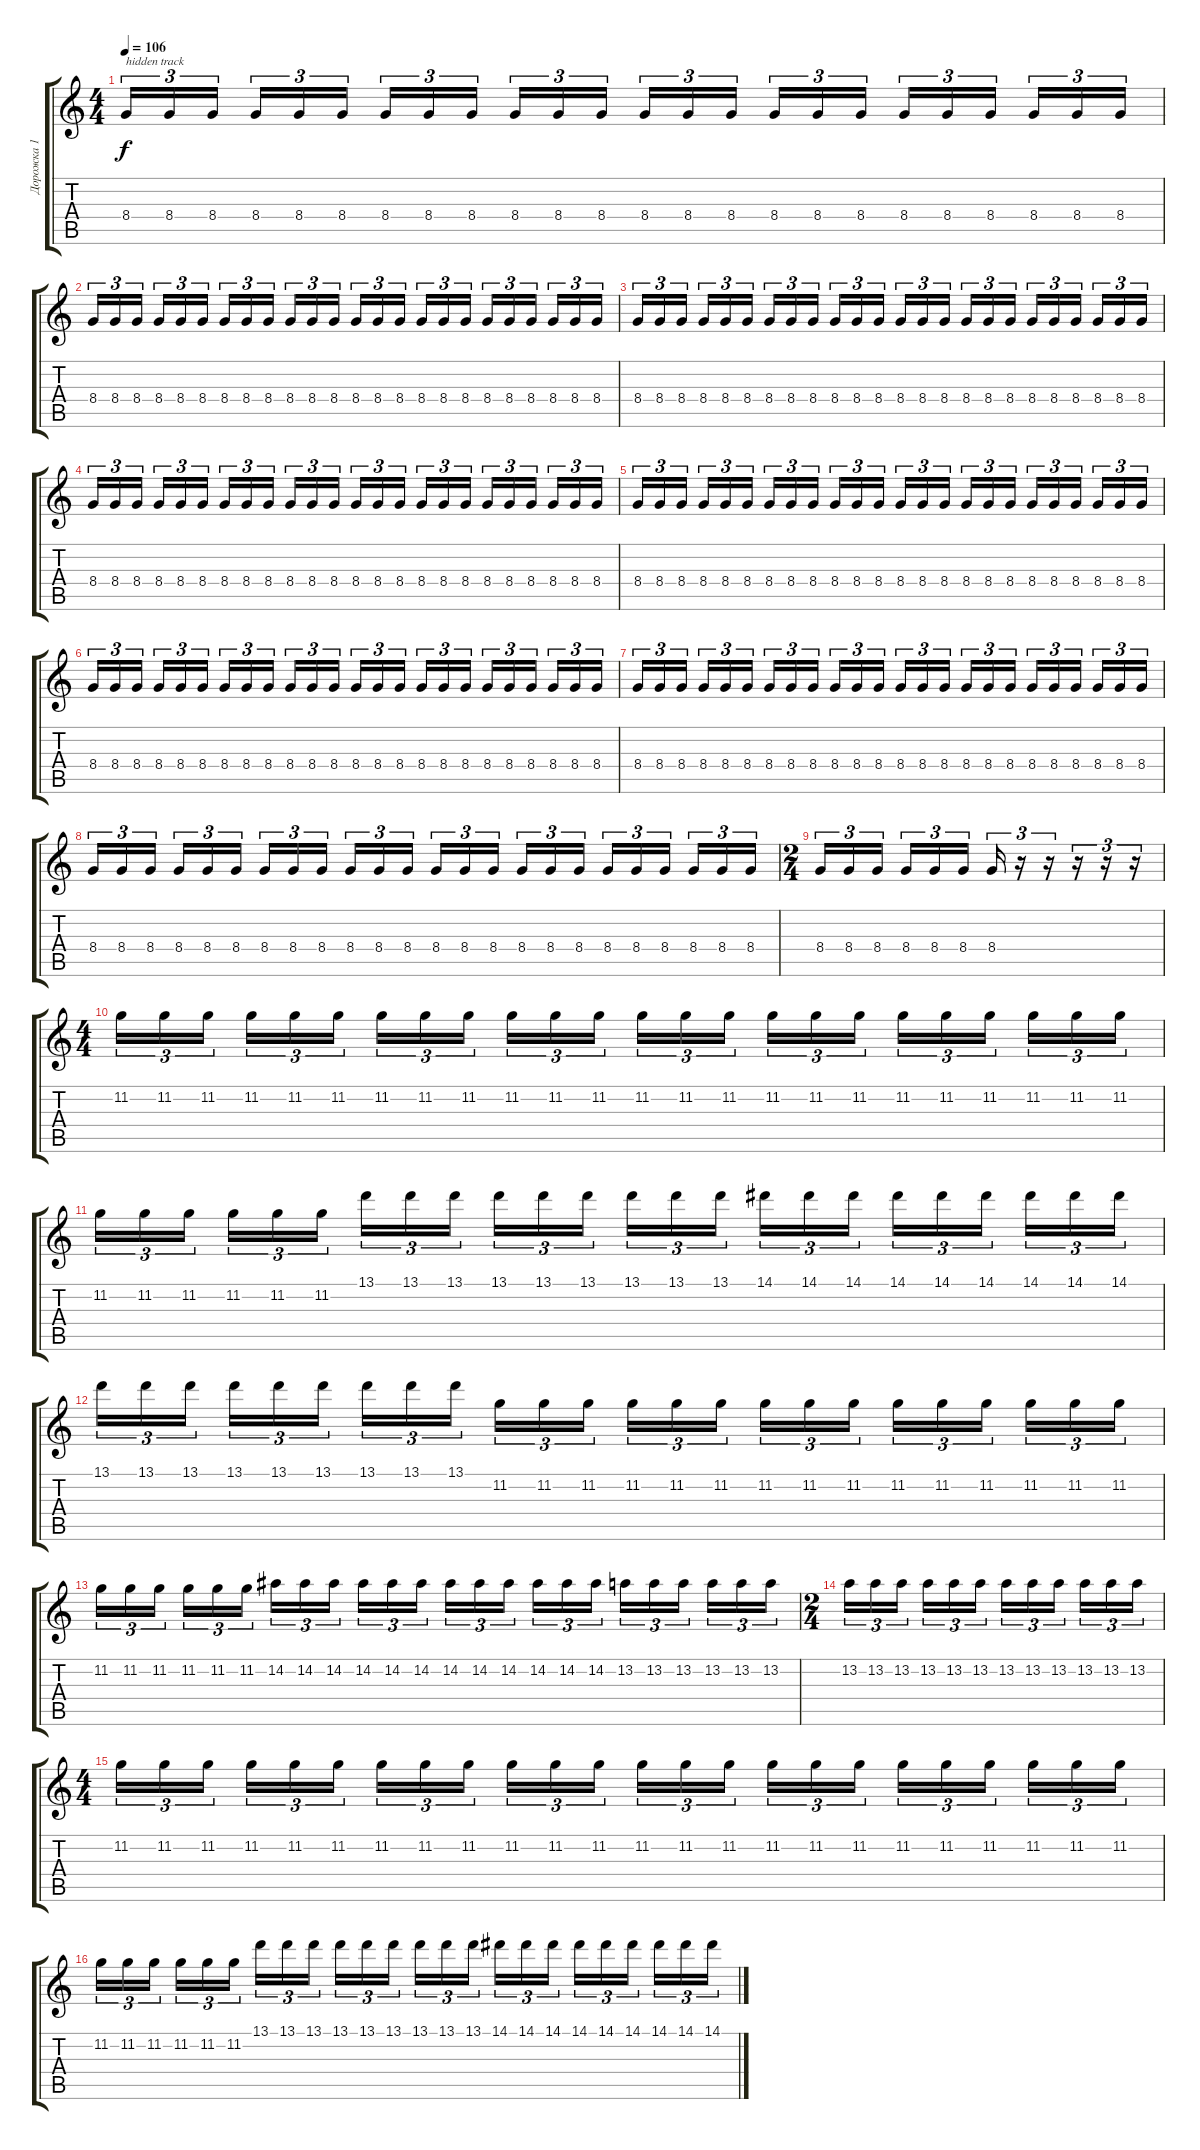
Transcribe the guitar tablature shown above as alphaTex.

\track ("Дорожка 1" "Дорожка 1") {instrument distortionguitar}
\staff {score tabs}
\tuning (Db4 Ab3 E3 B2 Gb2 B1) {hide}
\ts (4 4)
\tempo 106
\tempo 140
\tempo 106
\clef g2
\ks c
8.4.16{tu (3 2) txt "hidden track" dy f volume 13 instrument distortionguitar} 8.4.16{tu (3 2)} 8.4.16{tu (3 2) beam splitsecondary} 8.4.16{tu (3 2)} 8.4.16{tu (3 2)} 8.4.16{tu (3 2)} 8.4.16{tu (3 2)} 8.4.16{tu (3 2)} 8.4.16{tu (3 2) beam splitsecondary} 8.4.16{tu (3 2)} 8.4.16{tu (3 2)} 8.4.16{tu (3 2)} 8.4.16{tu (3 2)} 8.4.16{tu (3 2)} 8.4.16{tu (3 2) beam splitsecondary} 8.4.16{tu (3 2)} 8.4.16{tu (3 2)} 8.4.16{tu (3 2)} 8.4.16{tu (3 2)} 8.4.16{tu (3 2)} 8.4.16{tu (3 2) beam splitsecondary} 8.4.16{tu (3 2)} 8.4.16{tu (3 2)} 8.4.16{tu (3 2)} |
8.4.16{tu (3 2)} 8.4.16{tu (3 2)} 8.4.16{tu (3 2) beam splitsecondary} 8.4.16{tu (3 2)} 8.4.16{tu (3 2)} 8.4.16{tu (3 2)} 8.4.16{tu (3 2)} 8.4.16{tu (3 2)} 8.4.16{tu (3 2) beam splitsecondary} 8.4.16{tu (3 2)} 8.4.16{tu (3 2)} 8.4.16{tu (3 2)} 8.4.16{tu (3 2)} 8.4.16{tu (3 2)} 8.4.16{tu (3 2) beam splitsecondary} 8.4.16{tu (3 2)} 8.4.16{tu (3 2)} 8.4.16{tu (3 2)} 8.4.16{tu (3 2)} 8.4.16{tu (3 2)} 8.4.16{tu (3 2) beam splitsecondary} 8.4.16{tu (3 2)} 8.4.16{tu (3 2)} 8.4.16{tu (3 2)} |
8.4.16{tu (3 2)} 8.4.16{tu (3 2)} 8.4.16{tu (3 2) beam splitsecondary} 8.4.16{tu (3 2)} 8.4.16{tu (3 2)} 8.4.16{tu (3 2)} 8.4.16{tu (3 2)} 8.4.16{tu (3 2)} 8.4.16{tu (3 2) beam splitsecondary} 8.4.16{tu (3 2)} 8.4.16{tu (3 2)} 8.4.16{tu (3 2)} 8.4.16{tu (3 2)} 8.4.16{tu (3 2)} 8.4.16{tu (3 2) beam splitsecondary} 8.4.16{tu (3 2)} 8.4.16{tu (3 2)} 8.4.16{tu (3 2)} 8.4.16{tu (3 2)} 8.4.16{tu (3 2)} 8.4.16{tu (3 2) beam splitsecondary} 8.4.16{tu (3 2)} 8.4.16{tu (3 2)} 8.4.16{tu (3 2)} |
8.4.16{tu (3 2)} 8.4.16{tu (3 2)} 8.4.16{tu (3 2) beam splitsecondary} 8.4.16{tu (3 2)} 8.4.16{tu (3 2)} 8.4.16{tu (3 2)} 8.4.16{tu (3 2)} 8.4.16{tu (3 2)} 8.4.16{tu (3 2) beam splitsecondary} 8.4.16{tu (3 2)} 8.4.16{tu (3 2)} 8.4.16{tu (3 2)} 8.4.16{tu (3 2)} 8.4.16{tu (3 2)} 8.4.16{tu (3 2) beam splitsecondary} 8.4.16{tu (3 2)} 8.4.16{tu (3 2)} 8.4.16{tu (3 2)} 8.4.16{tu (3 2)} 8.4.16{tu (3 2)} 8.4.16{tu (3 2) beam splitsecondary} 8.4.16{tu (3 2)} 8.4.16{tu (3 2)} 8.4.16{tu (3 2)} |
8.4.16{tu (3 2)} 8.4.16{tu (3 2)} 8.4.16{tu (3 2) beam splitsecondary} 8.4.16{tu (3 2)} 8.4.16{tu (3 2)} 8.4.16{tu (3 2)} 8.4.16{tu (3 2)} 8.4.16{tu (3 2)} 8.4.16{tu (3 2) beam splitsecondary} 8.4.16{tu (3 2)} 8.4.16{tu (3 2)} 8.4.16{tu (3 2)} 8.4.16{tu (3 2)} 8.4.16{tu (3 2)} 8.4.16{tu (3 2) beam splitsecondary} 8.4.16{tu (3 2)} 8.4.16{tu (3 2)} 8.4.16{tu (3 2)} 8.4.16{tu (3 2)} 8.4.16{tu (3 2)} 8.4.16{tu (3 2) beam splitsecondary} 8.4.16{tu (3 2)} 8.4.16{tu (3 2)} 8.4.16{tu (3 2)} |
8.4.16{tu (3 2)} 8.4.16{tu (3 2)} 8.4.16{tu (3 2) beam splitsecondary} 8.4.16{tu (3 2)} 8.4.16{tu (3 2)} 8.4.16{tu (3 2)} 8.4.16{tu (3 2)} 8.4.16{tu (3 2)} 8.4.16{tu (3 2) beam splitsecondary} 8.4.16{tu (3 2)} 8.4.16{tu (3 2)} 8.4.16{tu (3 2)} 8.4.16{tu (3 2)} 8.4.16{tu (3 2)} 8.4.16{tu (3 2) beam splitsecondary} 8.4.16{tu (3 2)} 8.4.16{tu (3 2)} 8.4.16{tu (3 2)} 8.4.16{tu (3 2)} 8.4.16{tu (3 2)} 8.4.16{tu (3 2) beam splitsecondary} 8.4.16{tu (3 2)} 8.4.16{tu (3 2)} 8.4.16{tu (3 2)} |
8.4.16{tu (3 2)} 8.4.16{tu (3 2)} 8.4.16{tu (3 2) beam splitsecondary} 8.4.16{tu (3 2)} 8.4.16{tu (3 2)} 8.4.16{tu (3 2)} 8.4.16{tu (3 2)} 8.4.16{tu (3 2)} 8.4.16{tu (3 2) beam splitsecondary} 8.4.16{tu (3 2)} 8.4.16{tu (3 2)} 8.4.16{tu (3 2)} 8.4.16{tu (3 2)} 8.4.16{tu (3 2)} 8.4.16{tu (3 2) beam splitsecondary} 8.4.16{tu (3 2)} 8.4.16{tu (3 2)} 8.4.16{tu (3 2)} 8.4.16{tu (3 2)} 8.4.16{tu (3 2)} 8.4.16{tu (3 2) beam splitsecondary} 8.4.16{tu (3 2)} 8.4.16{tu (3 2)} 8.4.16{tu (3 2)} |
8.4.16{tu (3 2)} 8.4.16{tu (3 2)} 8.4.16{tu (3 2) beam splitsecondary} 8.4.16{tu (3 2)} 8.4.16{tu (3 2)} 8.4.16{tu (3 2)} 8.4.16{tu (3 2)} 8.4.16{tu (3 2)} 8.4.16{tu (3 2) beam splitsecondary} 8.4.16{tu (3 2)} 8.4.16{tu (3 2)} 8.4.16{tu (3 2)} 8.4.16{tu (3 2)} 8.4.16{tu (3 2)} 8.4.16{tu (3 2) beam splitsecondary} 8.4.16{tu (3 2)} 8.4.16{tu (3 2)} 8.4.16{tu (3 2)} 8.4.16{tu (3 2)} 8.4.16{tu (3 2)} 8.4.16{tu (3 2) beam splitsecondary} 8.4.16{tu (3 2)} 8.4.16{tu (3 2)} 8.4.16{tu (3 2)} |
\ts (2 4)
8.4.16{tu (3 2)} 8.4.16{tu (3 2)} 8.4.16{tu (3 2) beam splitsecondary} 8.4.16{tu (3 2)} 8.4.16{tu (3 2)} 8.4.16{tu (3 2)} 8.4.16{tu (3 2)} r.16{tu (3 2)} r.16{tu (3 2)} r.16{tu (3 2)} r.16{tu (3 2)} r.16{tu (3 2)} |
\ts (4 4)
11.2.16{tu (3 2)} 11.2.16{tu (3 2)} 11.2.16{tu (3 2) beam splitsecondary} 11.2.16{tu (3 2)} 11.2.16{tu (3 2)} 11.2.16{tu (3 2)} 11.2.16{tu (3 2)} 11.2.16{tu (3 2)} 11.2.16{tu (3 2) beam splitsecondary} 11.2.16{tu (3 2)} 11.2.16{tu (3 2)} 11.2.16{tu (3 2)} 11.2.16{tu (3 2)} 11.2.16{tu (3 2)} 11.2.16{tu (3 2) beam splitsecondary} 11.2.16{tu (3 2)} 11.2.16{tu (3 2)} 11.2.16{tu (3 2)} 11.2.16{tu (3 2)} 11.2.16{tu (3 2)} 11.2.16{tu (3 2) beam splitsecondary} 11.2.16{tu (3 2)} 11.2.16{tu (3 2)} 11.2.16{tu (3 2)} |
11.2.16{tu (3 2)} 11.2.16{tu (3 2)} 11.2.16{tu (3 2) beam splitsecondary} 11.2.16{tu (3 2)} 11.2.16{tu (3 2)} 11.2.16{tu (3 2)} 13.1.16{tu (3 2)} 13.1.16{tu (3 2)} 13.1.16{tu (3 2) beam splitsecondary} 13.1.16{tu (3 2)} 13.1.16{tu (3 2)} 13.1.16{tu (3 2)} 13.1.16{tu (3 2)} 13.1.16{tu (3 2)} 13.1.16{tu (3 2) beam splitsecondary} 14.1.16{tu (3 2)} 14.1.16{tu (3 2)} 14.1.16{tu (3 2)} 14.1.16{tu (3 2)} 14.1.16{tu (3 2)} 14.1.16{tu (3 2) beam splitsecondary} 14.1.16{tu (3 2)} 14.1.16{tu (3 2)} 14.1.16{tu (3 2)} |
13.1.16{tu (3 2)} 13.1.16{tu (3 2)} 13.1.16{tu (3 2) beam splitsecondary} 13.1.16{tu (3 2)} 13.1.16{tu (3 2)} 13.1.16{tu (3 2)} 13.1.16{tu (3 2)} 13.1.16{tu (3 2)} 13.1.16{tu (3 2) beam splitsecondary} 11.2.16{tu (3 2)} 11.2.16{tu (3 2)} 11.2.16{tu (3 2)} 11.2.16{tu (3 2)} 11.2.16{tu (3 2)} 11.2.16{tu (3 2) beam splitsecondary} 11.2.16{tu (3 2)} 11.2.16{tu (3 2)} 11.2.16{tu (3 2)} 11.2.16{tu (3 2)} 11.2.16{tu (3 2)} 11.2.16{tu (3 2) beam splitsecondary} 11.2.16{tu (3 2)} 11.2.16{tu (3 2)} 11.2.16{tu (3 2)} |
11.2.16{tu (3 2)} 11.2.16{tu (3 2)} 11.2.16{tu (3 2) beam splitsecondary} 11.2.16{tu (3 2)} 11.2.16{tu (3 2)} 11.2.16{tu (3 2)} 14.2.16{tu (3 2)} 14.2.16{tu (3 2)} 14.2.16{tu (3 2) beam splitsecondary} 14.2.16{tu (3 2)} 14.2.16{tu (3 2)} 14.2.16{tu (3 2)} 14.2.16{tu (3 2)} 14.2.16{tu (3 2)} 14.2.16{tu (3 2) beam splitsecondary} 14.2.16{tu (3 2)} 14.2.16{tu (3 2)} 14.2.16{tu (3 2)} 13.2.16{tu (3 2)} 13.2.16{tu (3 2)} 13.2.16{tu (3 2) beam splitsecondary} 13.2.16{tu (3 2)} 13.2.16{tu (3 2)} 13.2.16{tu (3 2)} |
\ts (2 4)
13.2.16{tu (3 2)} 13.2.16{tu (3 2)} 13.2.16{tu (3 2) beam splitsecondary} 13.2.16{tu (3 2)} 13.2.16{tu (3 2)} 13.2.16{tu (3 2)} 13.2.16{tu (3 2)} 13.2.16{tu (3 2)} 13.2.16{tu (3 2) beam splitsecondary} 13.2.16{tu (3 2)} 13.2.16{tu (3 2)} 13.2.16{tu (3 2)} |
\ts (4 4)
11.2.16{tu (3 2)} 11.2.16{tu (3 2)} 11.2.16{tu (3 2) beam splitsecondary} 11.2.16{tu (3 2)} 11.2.16{tu (3 2)} 11.2.16{tu (3 2)} 11.2.16{tu (3 2)} 11.2.16{tu (3 2)} 11.2.16{tu (3 2) beam splitsecondary} 11.2.16{tu (3 2)} 11.2.16{tu (3 2)} 11.2.16{tu (3 2)} 11.2.16{tu (3 2)} 11.2.16{tu (3 2)} 11.2.16{tu (3 2) beam splitsecondary} 11.2.16{tu (3 2)} 11.2.16{tu (3 2)} 11.2.16{tu (3 2)} 11.2.16{tu (3 2)} 11.2.16{tu (3 2)} 11.2.16{tu (3 2) beam splitsecondary} 11.2.16{tu (3 2)} 11.2.16{tu (3 2)} 11.2.16{tu (3 2)} |
11.2.16{tu (3 2)} 11.2.16{tu (3 2)} 11.2.16{tu (3 2) beam splitsecondary} 11.2.16{tu (3 2)} 11.2.16{tu (3 2)} 11.2.16{tu (3 2)} 13.1.16{tu (3 2)} 13.1.16{tu (3 2)} 13.1.16{tu (3 2) beam splitsecondary} 13.1.16{tu (3 2)} 13.1.16{tu (3 2)} 13.1.16{tu (3 2)} 13.1.16{tu (3 2)} 13.1.16{tu (3 2)} 13.1.16{tu (3 2) beam splitsecondary} 14.1.16{tu (3 2)} 14.1.16{tu (3 2)} 14.1.16{tu (3 2)} 14.1.16{tu (3 2)} 14.1.16{tu (3 2)} 14.1.16{tu (3 2) beam splitsecondary} 14.1.16{tu (3 2)} 14.1.16{tu (3 2)} 14.1.16{tu (3 2)}
